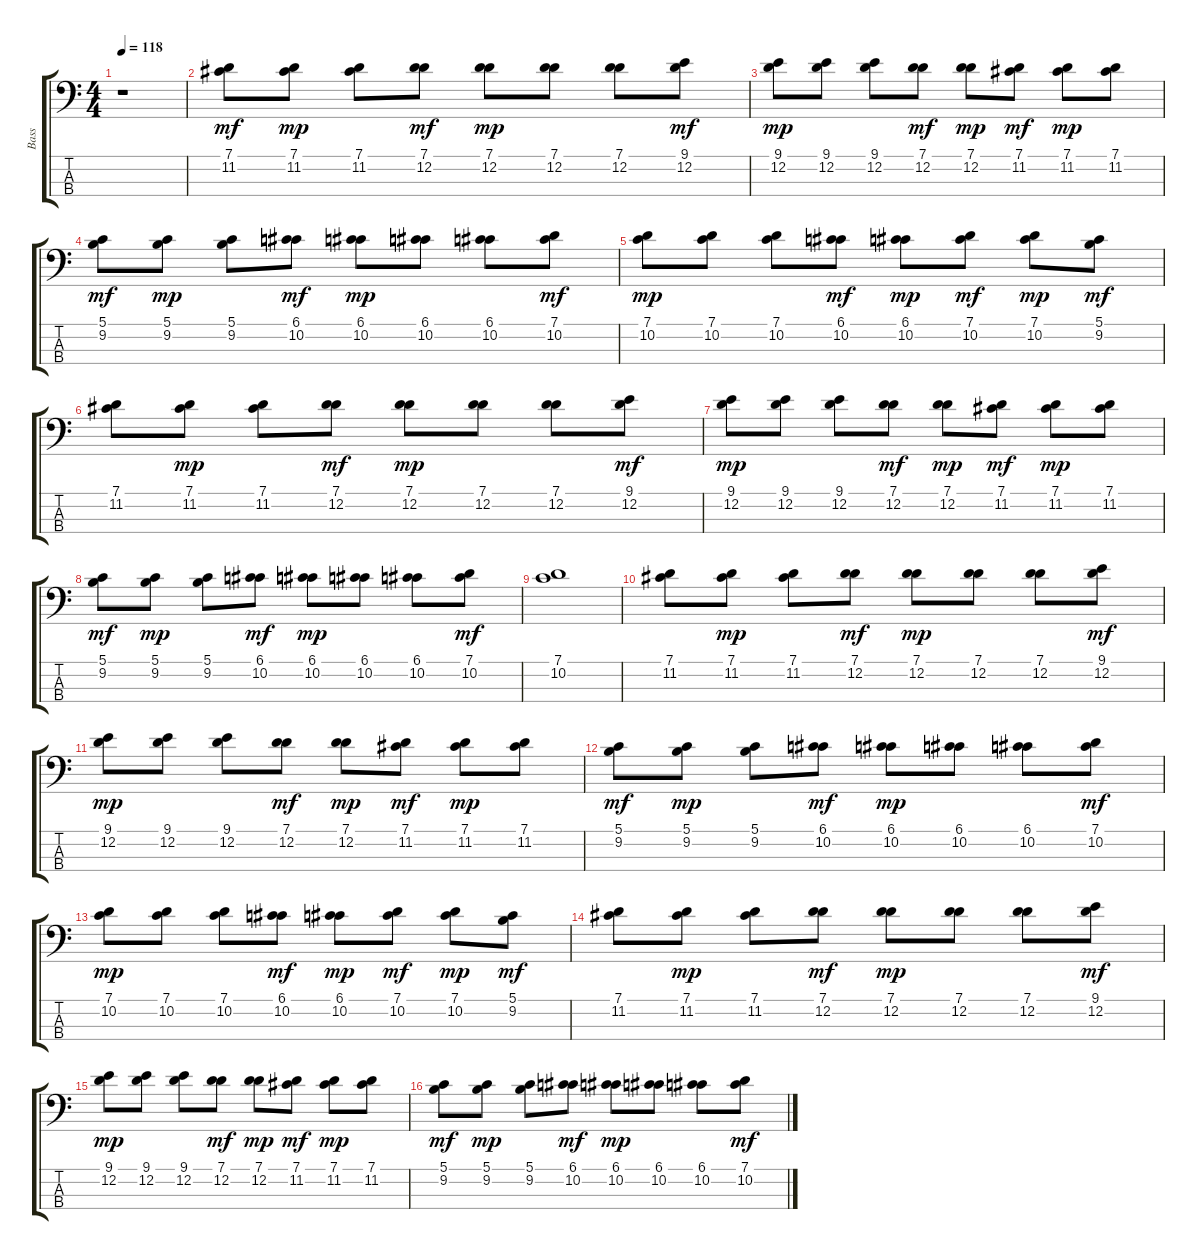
\track ("Bass" "Bass") {instrument electricbasspick}
\staff {score tabs}
\tuning (G2 D2 A1 E1) {hide}
\ts (4 4)
\tempo 118
\clef f4
\ks c
r.1{dy mf instrument electricbasspick} |
(7.1 11.2).8 (7.1 11.2).8{dy mp} (7.1 11.2).8 (7.1 12.2).8{dy mf} (7.1 12.2).8{dy mp} (7.1 12.2).8 (7.1 12.2).8 (9.1 12.2).8{dy mf} |
(9.1 12.2).8{dy mp} (9.1 12.2).8 (9.1 12.2).8 (7.1 12.2).8{dy mf} (7.1 12.2).8{dy mp} (7.1 11.2).8{dy mf} (7.1 11.2).8{dy mp} (7.1 11.2).8 |
(5.1 9.2).8{dy mf} (5.1 9.2).8{dy mp} (5.1 9.2).8 (6.1 10.2).8{dy mf} (6.1 10.2).8{dy mp} (6.1 10.2).8 (6.1 10.2).8 (7.1 10.2).8{dy mf} |
(7.1 10.2).8{dy mp} (7.1 10.2).8 (7.1 10.2).8 (6.1 10.2).8{dy mf} (6.1 10.2).8{dy mp} (7.1 10.2).8{dy mf} (7.1 10.2).8{dy mp} (5.1 9.2).8{dy mf} |
(7.1 11.2).8 (7.1 11.2).8{dy mp} (7.1 11.2).8 (7.1 12.2).8{dy mf} (7.1 12.2).8{dy mp} (7.1 12.2).8 (7.1 12.2).8 (9.1 12.2).8{dy mf} |
(9.1 12.2).8{dy mp} (9.1 12.2).8 (9.1 12.2).8 (7.1 12.2).8{dy mf} (7.1 12.2).8{dy mp} (7.1 11.2).8{dy mf} (7.1 11.2).8{dy mp} (7.1 11.2).8 |
(5.1 9.2).8{dy mf} (5.1 9.2).8{dy mp} (5.1 9.2).8 (6.1 10.2).8{dy mf} (6.1 10.2).8{dy mp} (6.1 10.2).8 (6.1 10.2).8 (7.1 10.2).8{dy mf} |
(7.1 10.2).1 |
(7.1 11.2).8 (7.1 11.2).8{dy mp} (7.1 11.2).8 (7.1 12.2).8{dy mf} (7.1 12.2).8{dy mp} (7.1 12.2).8 (7.1 12.2).8 (9.1 12.2).8{dy mf} |
(9.1 12.2).8{dy mp} (9.1 12.2).8 (9.1 12.2).8 (7.1 12.2).8{dy mf} (7.1 12.2).8{dy mp} (7.1 11.2).8{dy mf} (7.1 11.2).8{dy mp} (7.1 11.2).8 |
(5.1 9.2).8{dy mf} (5.1 9.2).8{dy mp} (5.1 9.2).8 (6.1 10.2).8{dy mf} (6.1 10.2).8{dy mp} (6.1 10.2).8 (6.1 10.2).8 (7.1 10.2).8{dy mf} |
(7.1 10.2).8{dy mp} (7.1 10.2).8 (7.1 10.2).8 (6.1 10.2).8{dy mf} (6.1 10.2).8{dy mp} (7.1 10.2).8{dy mf} (7.1 10.2).8{dy mp} (5.1 9.2).8{dy mf} |
(7.1 11.2).8 (7.1 11.2).8{dy mp} (7.1 11.2).8 (7.1 12.2).8{dy mf} (7.1 12.2).8{dy mp} (7.1 12.2).8 (7.1 12.2).8 (9.1 12.2).8{dy mf} |
(9.1 12.2).8{dy mp} (9.1 12.2).8 (9.1 12.2).8 (7.1 12.2).8{dy mf} (7.1 12.2).8{dy mp} (7.1 11.2).8{dy mf} (7.1 11.2).8{dy mp} (7.1 11.2).8 |
(5.1 9.2).8{dy mf} (5.1 9.2).8{dy mp} (5.1 9.2).8 (6.1 10.2).8{dy mf} (6.1 10.2).8{dy mp} (6.1 10.2).8 (6.1 10.2).8 (7.1 10.2).8{dy mf}
